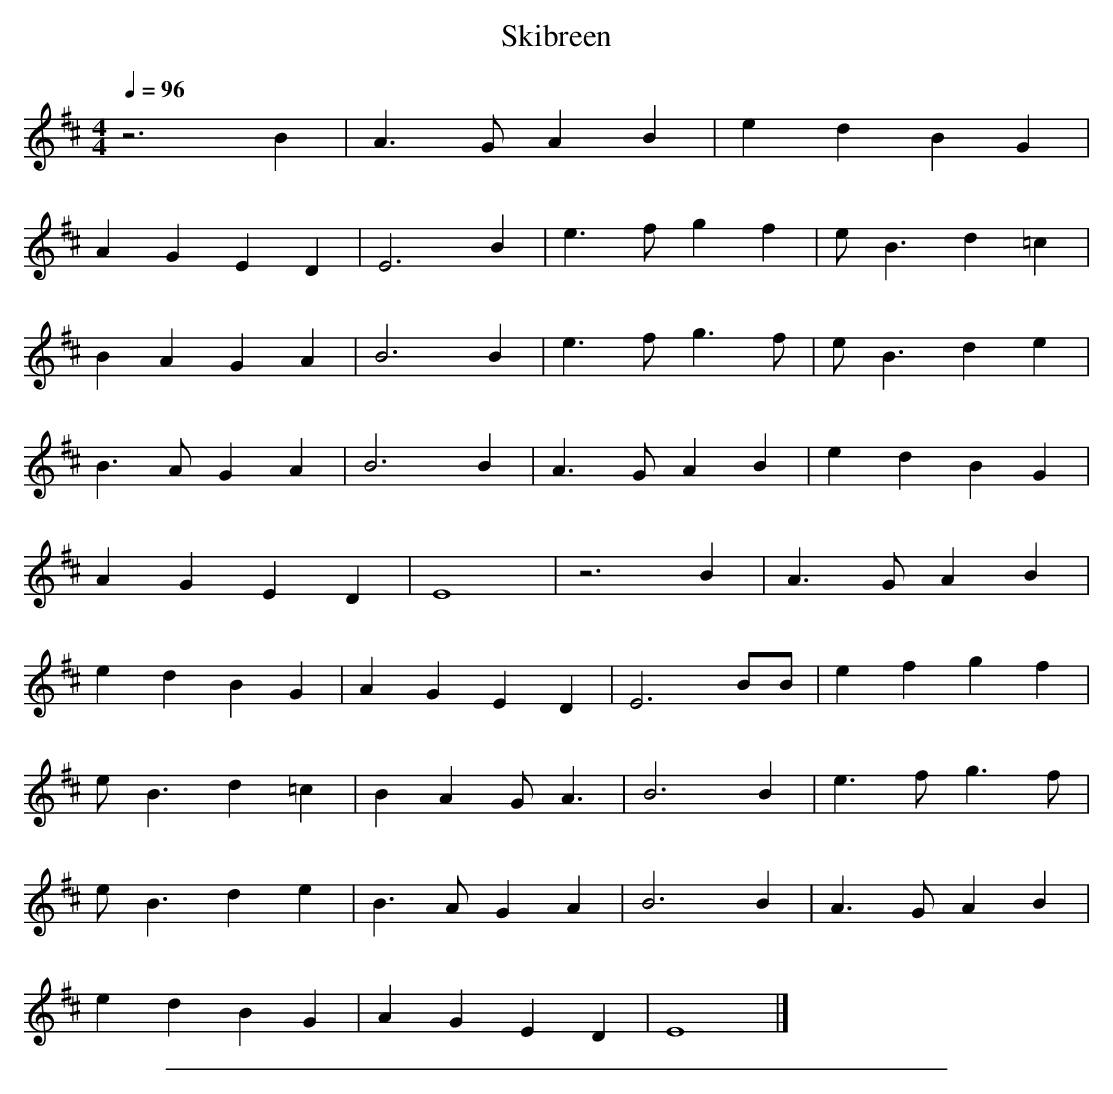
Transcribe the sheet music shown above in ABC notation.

X:1
T: Skibreen
Q:1/4=96
M:4/4
K:D
z6 B2 |A3 G A2 B2 |e2 d2 B2 G2 |
A2 G2 E2 D2 |E6 B2 |e3 f g2 f2 |e B3 d2 =c2 |
B2 A2 G2 A2 |B6 B2 |e3 f g3 f |e B3 d2 e2 |
B3 A G2 A2 |B6 B2 |A3 G A2 B2 |e2 d2 B2 G2 |
A2 G2 E2 D2 |E8 |z6 B2 |A3 G A2 B2 |
e2 d2 B2 G2 |A2 G2 E2 D2 |E6 BB |e2 f2 g2 f2 |
e B3 d2 =c2 |B2 A2 G A3 |B6 B2 |e3 f g3 f |
e B3 d2 e2 |B3 A G2 A2 |B6 B2 |A3 G A2 B2 |
e2 d2 B2 G2 |A2 G2 E2 D2 |E8 |]
